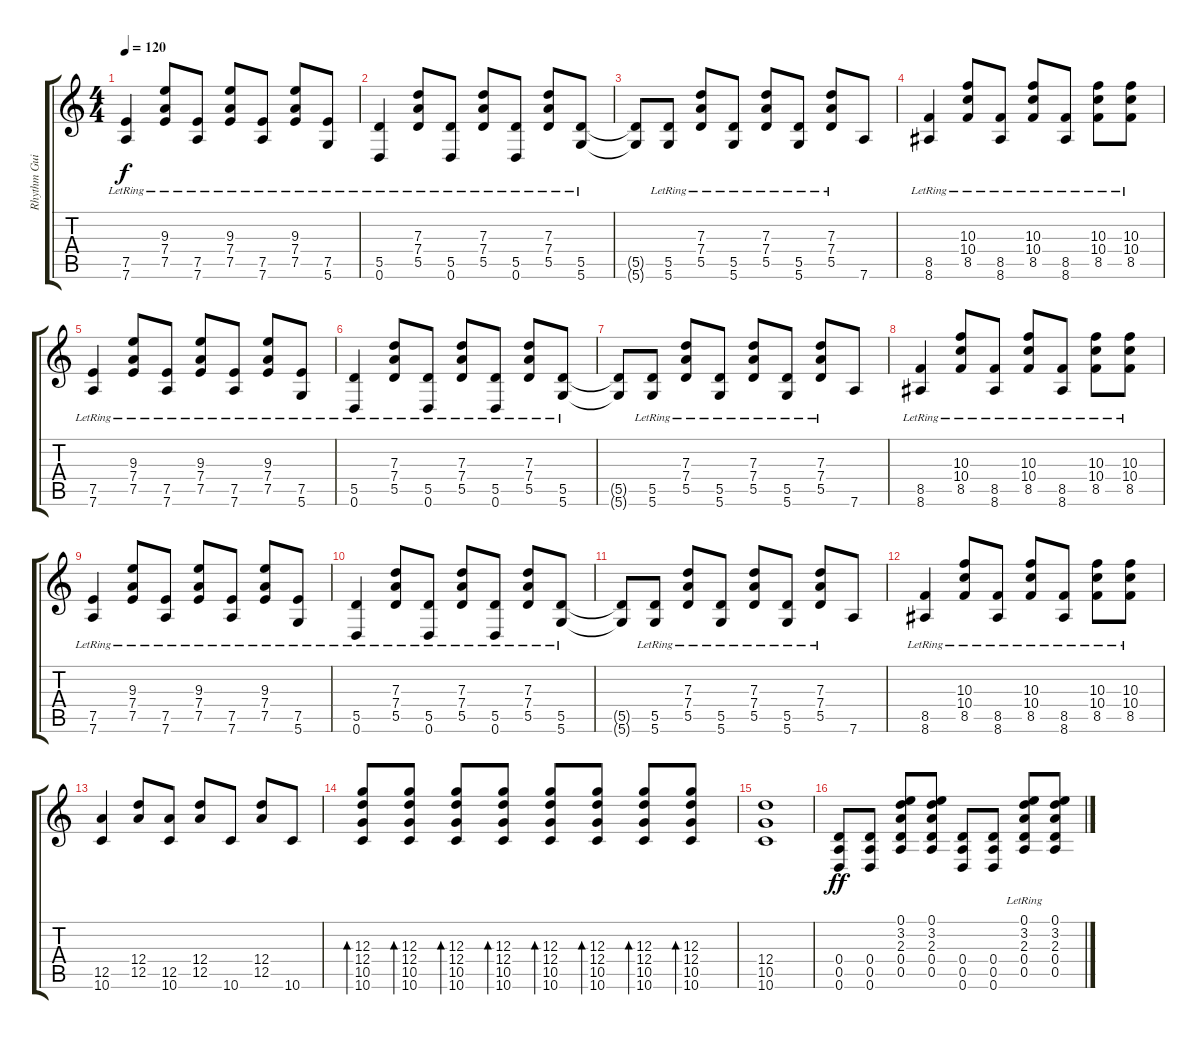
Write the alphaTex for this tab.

\track ("Rhythm Guitar 2 - Stephen" "Rhythm Gui") {instrument distortionguitar}
\staff {score tabs}
\tuning (E4 B3 G3 D3 A2 D2) {hide}
\ts (4 4)
\tempo 120
\clef g2
\ks c
(7.5{lr} 7.6{lr}).4{dy f} (9.3{lr} 7.4{lr} 7.5{lr}).8 (7.5{lr} 7.6{lr}).8 (9.3{lr} 7.4{lr} 7.5{lr}).8 (7.5{lr} 7.6{lr}).8 (9.3{lr} 7.4{lr} 7.5{lr}).8 (7.5{lr} 5.6{lr}).8 |
(5.5{lr} 0.6{lr}).4 (7.3{lr} 7.4{lr} 5.5{lr}).8 (5.5{lr} 0.6{lr}).8 (7.3{lr} 7.4{lr} 5.5{lr}).8 (5.5{lr} 0.6{lr}).8 (7.3{lr} 7.4{lr} 5.5).8 (5.5{lr} 5.6{lr}).8 |
(5.5{t} 5.6{t}).8 (5.5 5.6{lr}).8 (7.3{lr} 7.4{lr} 5.5).8 (5.5 5.6{lr}).8 (7.3{lr} 7.4{lr} 5.5).8 (5.5 5.6{lr}).8 (7.3{lr} 7.4{lr} 5.5{lr}).8 7.6.8 |
(8.5{lr} 8.6{lr}).4 (10.3{lr} 10.4{lr} 8.5{lr}).8 (8.5{lr} 8.6{lr}).8 (10.3{lr} 10.4{lr} 8.5{lr}).8 (8.5{lr} 8.6{lr}).8 (10.3{lr} 10.4{lr} 8.5{lr}).8 (10.3{lr} 10.4{lr} 8.5{lr}).8 |
(7.5{lr} 7.6{lr}).4 (9.3{lr} 7.4{lr} 7.5{lr}).8 (7.5{lr} 7.6{lr}).8 (9.3{lr} 7.4{lr} 7.5{lr}).8 (7.5{lr} 7.6{lr}).8 (9.3{lr} 7.4{lr} 7.5{lr}).8 (7.5{lr} 5.6{lr}).8 |
(5.5{lr} 0.6{lr}).4 (7.3{lr} 7.4{lr} 5.5{lr}).8 (5.5{lr} 0.6{lr}).8 (7.3{lr} 7.4{lr} 5.5{lr}).8 (5.5{lr} 0.6{lr}).8 (7.3{lr} 7.4{lr} 5.5).8 (5.5{lr} 5.6{lr}).8 |
(5.5{t} 5.6{t}).8 (5.5 5.6{lr}).8 (7.3{lr} 7.4{lr} 5.5).8 (5.5 5.6{lr}).8 (7.3{lr} 7.4{lr} 5.5).8 (5.5 5.6{lr}).8 (7.3{lr} 7.4{lr} 5.5{lr}).8 7.6.8 |
(8.5{lr} 8.6{lr}).4 (10.3{lr} 10.4{lr} 8.5{lr}).8 (8.5{lr} 8.6{lr}).8 (10.3{lr} 10.4{lr} 8.5{lr}).8 (8.5{lr} 8.6{lr}).8 (10.3{lr} 10.4{lr} 8.5{lr}).8 (10.3{lr} 10.4{lr} 8.5{lr}).8 |
(7.5{lr} 7.6{lr}).4 (9.3{lr} 7.4{lr} 7.5{lr}).8 (7.5{lr} 7.6{lr}).8 (9.3{lr} 7.4{lr} 7.5{lr}).8 (7.5{lr} 7.6{lr}).8 (9.3{lr} 7.4{lr} 7.5{lr}).8 (7.5{lr} 5.6{lr}).8 |
(5.5{lr} 0.6{lr}).4 (7.3{lr} 7.4{lr} 5.5{lr}).8 (5.5{lr} 0.6{lr}).8 (7.3{lr} 7.4{lr} 5.5{lr}).8 (5.5{lr} 0.6{lr}).8 (7.3{lr} 7.4{lr} 5.5).8 (5.5{lr} 5.6{lr}).8 |
(5.5{t} 5.6{t}).8 (5.5 5.6{lr}).8 (7.3{lr} 7.4{lr} 5.5).8 (5.5 5.6{lr}).8 (7.3{lr} 7.4{lr} 5.5).8 (5.5 5.6{lr}).8 (7.3{lr} 7.4{lr} 5.5{lr}).8 7.6.8 |
(8.5{lr} 8.6{lr}).4 (10.3{lr} 10.4{lr} 8.5{lr}).8 (8.5{lr} 8.6{lr}).8 (10.3{lr} 10.4{lr} 8.5{lr}).8 (8.5{lr} 8.6{lr}).8 (10.3{lr} 10.4{lr} 8.5{lr}).8 (10.3{lr} 10.4{lr} 8.5{lr}).8 |
(12.5 10.6).4 (12.4 12.5).8 (12.5 10.6).8 (12.4 12.5).8 10.6.8 (12.4 12.5).8 10.6.8 |
(12.3 12.4 10.5 10.6).8{bd 60} (12.3 12.4 10.5 10.6).8{bd 60} (12.3 12.4 10.5 10.6).8{bd 60} (12.3 12.4 10.5 10.6).8{bd 60} (12.3 12.4 10.5 10.6).8{bd 60} (12.3 12.4 10.5 10.6).8{bd 60} (12.3 12.4 10.5 10.6).8{bd 60} (12.3 12.4 10.5 10.6).8{bd 60} |
(12.4 10.5 10.6).1 |
(0.4 0.5 0.6).8{dy ff} (0.4 0.5 0.6).8 (0.1 3.2 2.3 0.4 0.5).8 (0.1 3.2 2.3 0.4 0.5).8 (0.4 0.5 0.6).8 (0.4 0.5 0.6).8 (0.1 3.2{lr} 2.3{lr} 0.4{lr} 0.5{lr}).8 (0.1 3.2 2.3 0.4 0.5).8
